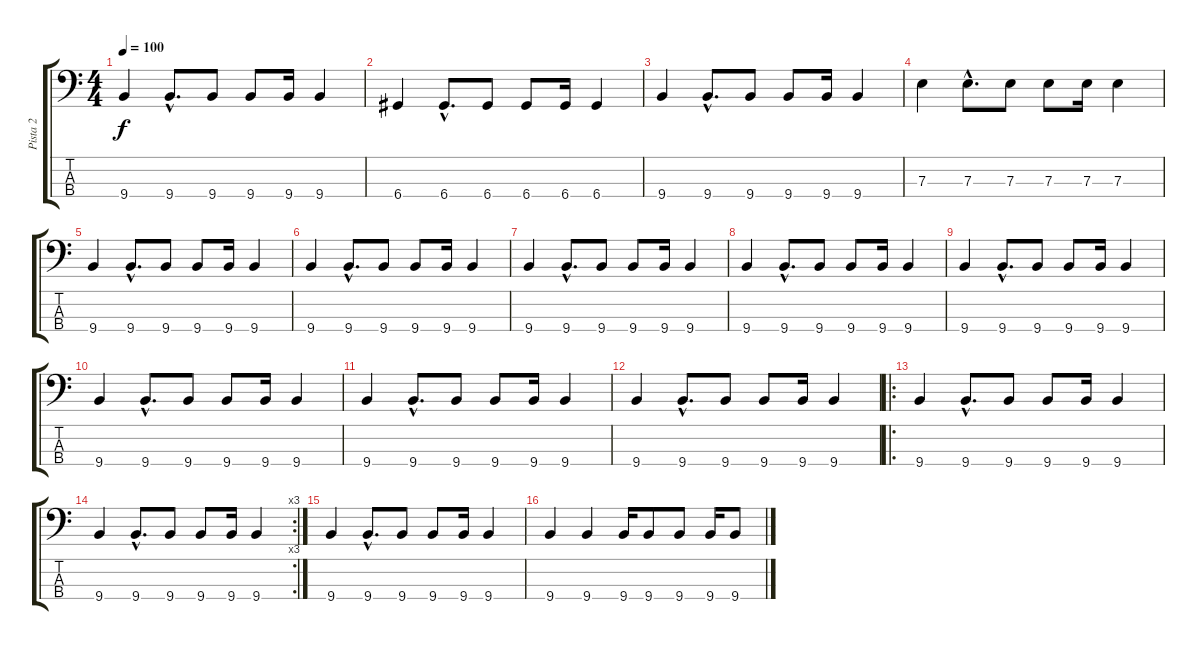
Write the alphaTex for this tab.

\track ("Pista 2" "Pista 2") {instrument electricbasspick}
\staff {score tabs}
\tuning (G2 D2 A1 D1) {hide}
\ts (4 4)
\tempo 100
\clef f4
\ks c
9.4.4{dy f instrument electricbasspick} 9.4{hac}.8{d} 9.4.8 9.4.8 9.4.16 9.4.4 |
6.4.4 6.4{hac}.8{d} 6.4.8 6.4.8 6.4.16 6.4.4 |
9.4.4 9.4{hac}.8{d} 9.4.8 9.4.8 9.4.16 9.4.4 |
7.3.4 7.3{hac}.8{d} 7.3.8 7.3.8 7.3.16 7.3.4 |
9.4.4 9.4{hac}.8{d} 9.4.8 9.4.8 9.4.16 9.4.4 |
9.4.4 9.4{hac}.8{d} 9.4.8 9.4.8 9.4.16 9.4.4 |
9.4.4 9.4{hac}.8{d} 9.4.8 9.4.8 9.4.16 9.4.4 |
9.4.4 9.4{hac}.8{d} 9.4.8 9.4.8 9.4.16 9.4.4 |
9.4.4 9.4{hac}.8{d} 9.4.8 9.4.8 9.4.16 9.4.4 |
9.4.4 9.4{hac}.8{d} 9.4.8 9.4.8 9.4.16 9.4.4 |
9.4.4 9.4{hac}.8{d} 9.4.8 9.4.8 9.4.16 9.4.4 |
9.4.4 9.4{hac}.8{d} 9.4.8 9.4.8 9.4.16 9.4.4 |
\ro
9.4.4 9.4{hac}.8{d} 9.4.8 9.4.8 9.4.16 9.4.4 |
\rc 3
9.4.4 9.4{hac}.8{d} 9.4.8 9.4.8 9.4.16 9.4.4 |
9.4.4 9.4{hac}.8{d} 9.4.8 9.4.8 9.4.16 9.4.4 |
9.4.4 9.4.4 9.4.16 9.4.8 9.4.8 9.4.16 9.4.8
